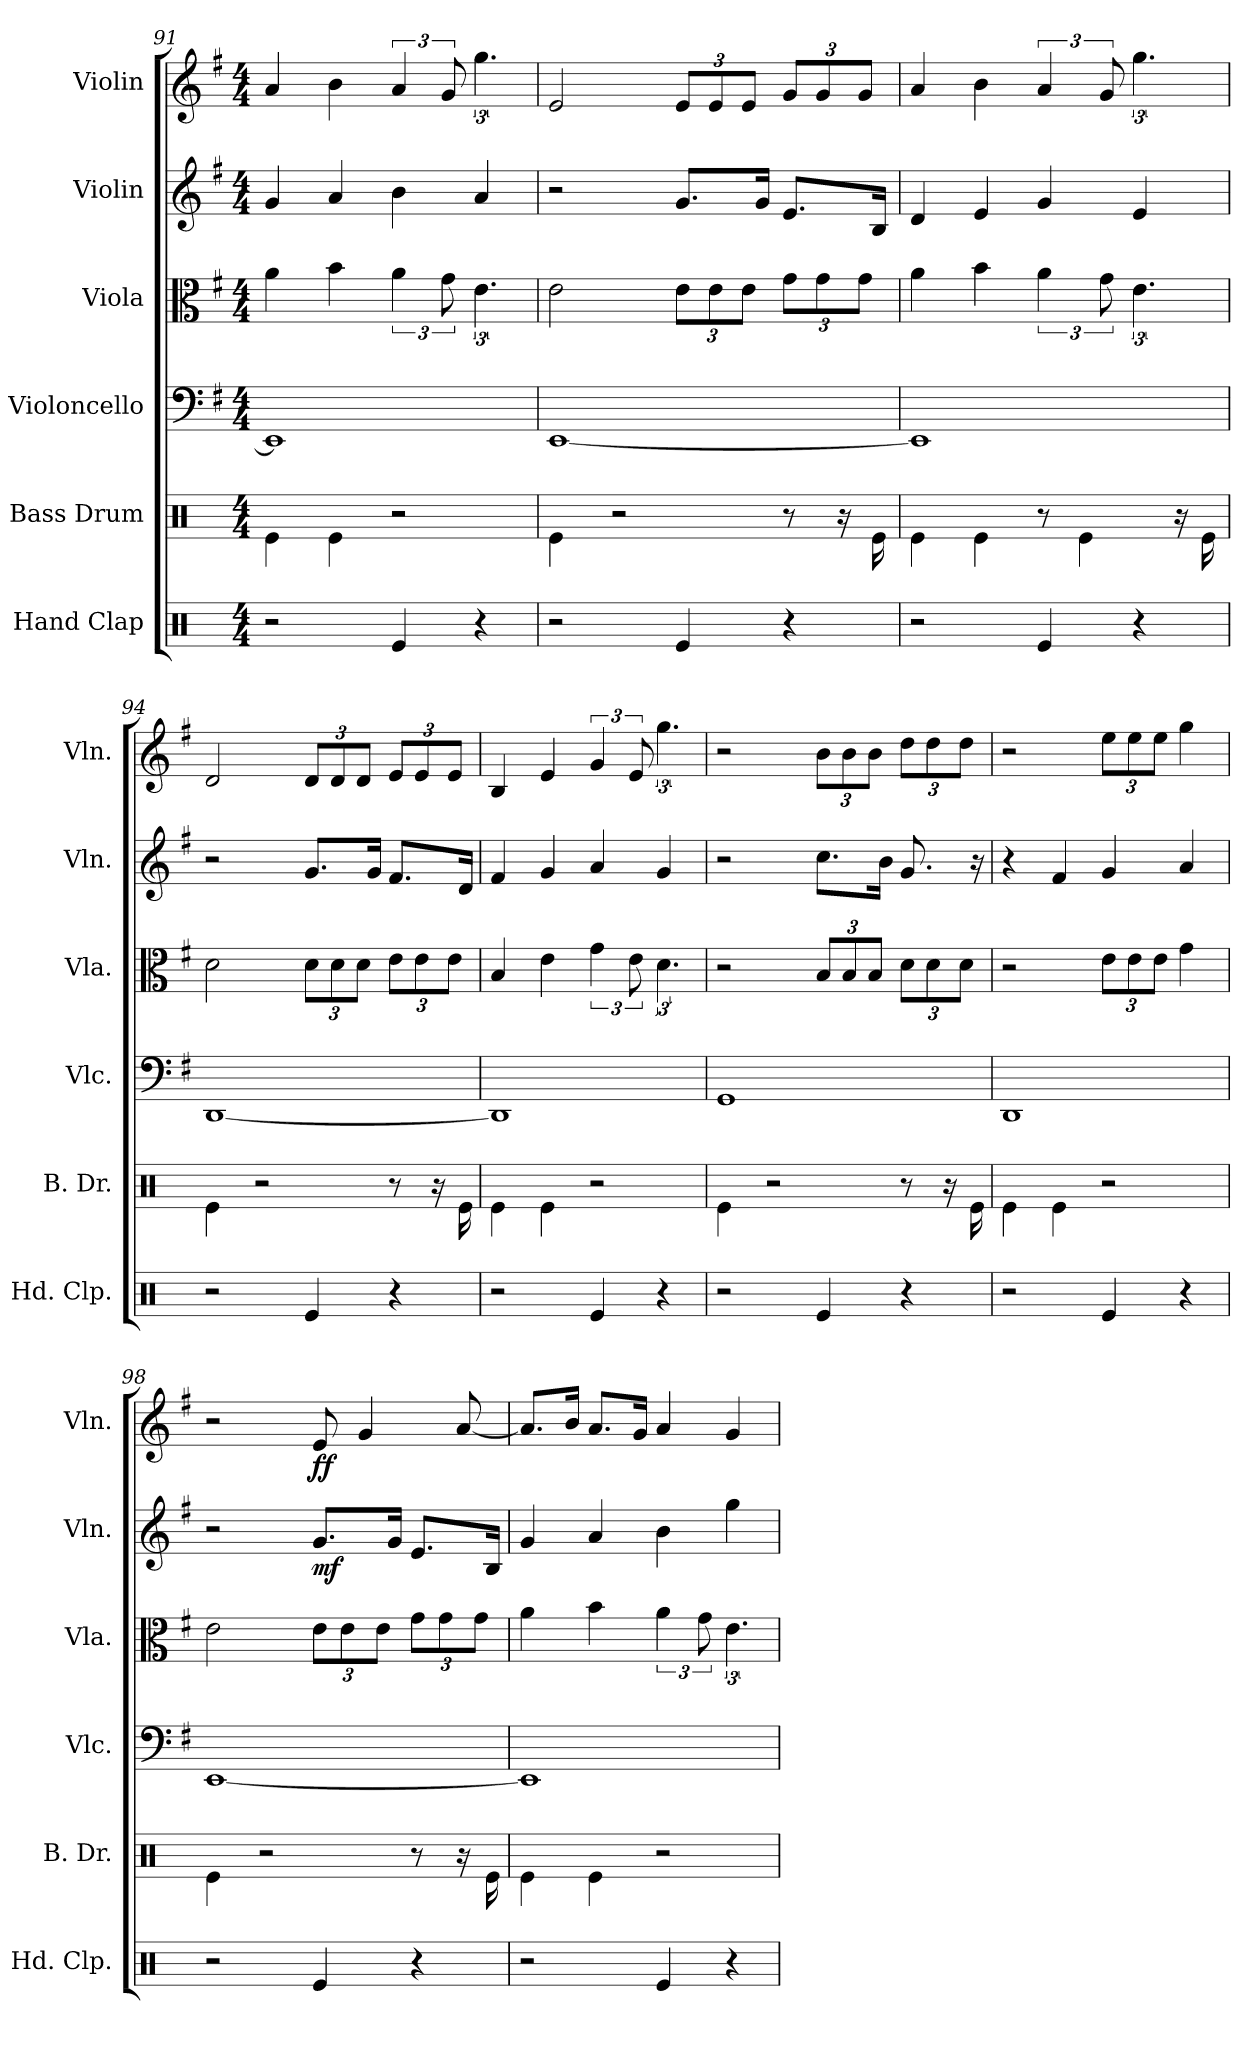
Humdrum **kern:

**kern	**kern	**kern	**kern	**kern	**dynam	**kern	**dynam
*part6	*part5	*part4	*part3	*part2	*part2	*part1	*part1
*staff6	*staff5	*staff4	*staff3	*staff2	*staff2	*staff1	*staff1
*I"Hand Clap	*I"Bass Drum	*I"Violoncello	*I"Viola	*I"Violin	*	*I"Violin	*
*I'Hd. Clp.	*I'B. Dr.	*I'Vlc.	*I'Vla.	*I'Vln.	*	*I'Vln.	*
*clefX	*clefX	*clefF4	*clefC3	*clefG2	*	*clefG2	*
*k[]	*k[]	*k[f#]	*k[f#]	*k[f#]	*	*k[f#]	*
*M4/4	*M4/4	*M4/4	*M4/4	*M4/4	*	*M4/4	*
=91	=91	=91	=91	=91	=91	=91	=91
2r	4Re\	1EE]	4a\	4g/	.	4a/	.
.	4Re\	.	4b\	4a/	.	4b\	.
4Re/	2r	.	6a\	4b\	.	6a/	.
.	.	.	12g\	.	.	12g/	.
4r	.	.	6.e\	4a/	.	6.gg\	.
=92	=92	=92	=92	=92	=92	=92	=92
2r	4Re\	[1EE	2e\	2r	.	2e/	.
.	2r	.	.	.	.	.	.
*	*	*	*Xbrackettup	*	*	*Xbrackettup	*
4Re/	.	.	12e\L	8.g/L	.	12e/L	.
.	.	.	12e\	.	.	12e/	.
.	.	.	12e\J	.	.	12e/J	.
.	.	.	.	16g/Jk	.	.	.
4r	8r	.	12g\L	8.e/L	.	12g/L	.
.	.	.	12g\	.	.	12g/	.
.	16r	.	.	.	.	.	.
.	.	.	12g\J	.	.	12g/J	.
.	16Re\	.	.	16B/Jk	.	.	.
=93	=93	=93	=93	=93	=93	=93	=93
2r	4Re\	1EE]	4a\	4d/	.	4a/	.
.	4Re\	.	4b\	4e/	.	4b\	.
*	*	*	*brackettup	*	*	*brackettup	*
4Re/	8r	.	6a\	4g/	.	6a/	.
.	4Re\	.	.	.	.	.	.
.	.	.	12g\	.	.	12g/	.
4r	.	.	6.e\	4e/	.	6.gg\	.
.	16r	.	.	.	.	.	.
.	16Re\	.	.	.	.	.	.
=94	=94	=94	=94	=94	=94	=94	=94
2r	4Re\	[1DD	2d\	2r	.	2d/	.
.	2r	.	.	.	.	.	.
*	*	*	*Xbrackettup	*	*	*Xbrackettup	*
4Re/	.	.	12d\L	8.g/L	.	12d/L	.
.	.	.	12d\	.	.	12d/	.
.	.	.	12d\J	.	.	12d/J	.
.	.	.	.	16g/Jk	.	.	.
4r	8r	.	12e\L	8.f#/L	.	12e/L	.
.	.	.	12e\	.	.	12e/	.
.	16r	.	.	.	.	.	.
.	.	.	12e\J	.	.	12e/J	.
.	16Re\	.	.	16d/Jk	.	.	.
!!LO:LB:g=z
=95	=95	=95	=95	=95	=95	=95	=95
2r	4Re\	1DD]	4B/	4f#/	.	4B/	.
.	4Re\	.	4e\	4g/	.	4e/	.
*	*	*	*brackettup	*	*	*brackettup	*
4Re/	2r	.	6g\	4a/	.	6g/	.
.	.	.	12e\	.	.	12e/	.
4r	.	.	6.d\	4g/	.	6.gg\	.
=96	=96	=96	=96	=96	=96	=96	=96
2r	4Re\	1GG	2r	2r	.	2r	.
.	2r	.	.	.	.	.	.
*	*	*	*Xbrackettup	*	*	*Xbrackettup	*
4Re/	.	.	12B/L	8.cc\L	.	12b\L	.
.	.	.	12B/	.	.	12b\	.
.	.	.	12B/J	.	.	12b\J	.
.	.	.	.	16b\Jk	.	.	.
4r	8r	.	12d\L	8.g/	.	12dd\L	.
.	.	.	12d\	.	.	12dd\	.
.	16r	.	.	.	.	.	.
.	.	.	12d\J	.	.	12dd\J	.
.	16Re\	.	.	16r	.	.	.
=97	=97	=97	=97	=97	=97	=97	=97
2r	4Re\	1DD	2r	4r	.	2r	.
.	4Re\	.	.	4f#/	.	.	.
4Re/	2r	.	12e\L	4g/	.	12ee\L	.
.	.	.	12e\	.	.	12ee\	.
.	.	.	12e\J	.	.	12ee\J	.
4r	.	.	4g\	4a/	.	4gg\	.
=98	=98	=98	=98	=98	=98	=98	=98
2r	4Re\	[1EE	2e\	2r	.	2r	.
.	2r	.	.	.	.	.	.
!	!	!	!	!	!LO:DY:b	!	!LO:DY:b
4Re/	.	.	12e\L	8.g/L	mf	8e/	ff
.	.	.	12e\	.	.	.	.
.	.	.	.	.	.	4g/	.
.	.	.	12e\J	.	.	.	.
.	.	.	.	16g/Jk	.	.	.
4r	8r	.	12g\L	8.e/L	.	.	.
.	.	.	12g\	.	.	.	.
.	16r	.	.	.	.	[8a/	.
.	.	.	12g\J	.	.	.	.
.	16Re\	.	.	16B/Jk	.	.	.
=99	=99	=99	=99	=99	=99	=99	=99
2r	4Re\	1EE]	4a\	4g/	.	8.a/L]	.
.	.	.	.	.	.	16b/Jk	.
.	4Re\	.	4b\	4a/	.	8.a/L	.
.	.	.	.	.	.	16g/Jk	.
*	*	*	*brackettup	*	*	*	*
4Re/	2r	.	6a\	4b\	.	4a/	.
.	.	.	12g\	.	.	.	.
4r	.	.	6.e\	4gg\	.	4g/	.
=	=	=	=	=	=	=	=
*-	*-	*-	*-	*-	*-	*-	*-
